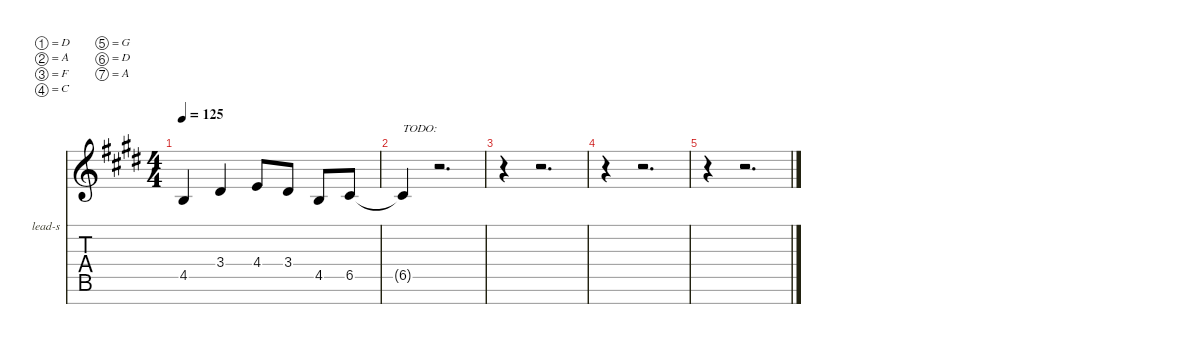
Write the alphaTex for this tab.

\defaultSystemsLayout 4
\hideDynamics
\bracketExtendMode nobrackets
\firstSystemTrackNameOrientation horizontal
\otherSystemsTrackNameOrientation horizontal
\track ("lead-simple" "lead-s") {instrument overdrivenguitar}
\staff {score tabs}
\tuning (D4 A3 F3 C3 G2 D2 A1)
\ts (4 4)
\scale
1.21366
\tempo 125
\accidentals auto
\clef g2
\ottava regular
\simile none
\ks c#minor
4.5{t acc forcenatural}.4{dy mf beam Up} 3.4{acc #}.4{beam Up} 4.4{acc forcenatural}.8{beam Up} 3.4{acc #}.8{beam Up} 4.5{acc forcenatural}.8{beam Up} 6.5{acc #}.8{beam Up} |
\scale
0.931966 6.5{t acc #}.4{txt "TODO:" beam Up} r.2{d beam Up} |
\scale
0.951656 r.4{beam Down} r.2{d beam Down} |
\scale
0.912277 r.4{beam Down} r.2{d beam Down} |
\scale
1.2041 r.4{beam Down} r.2{d beam Down}
